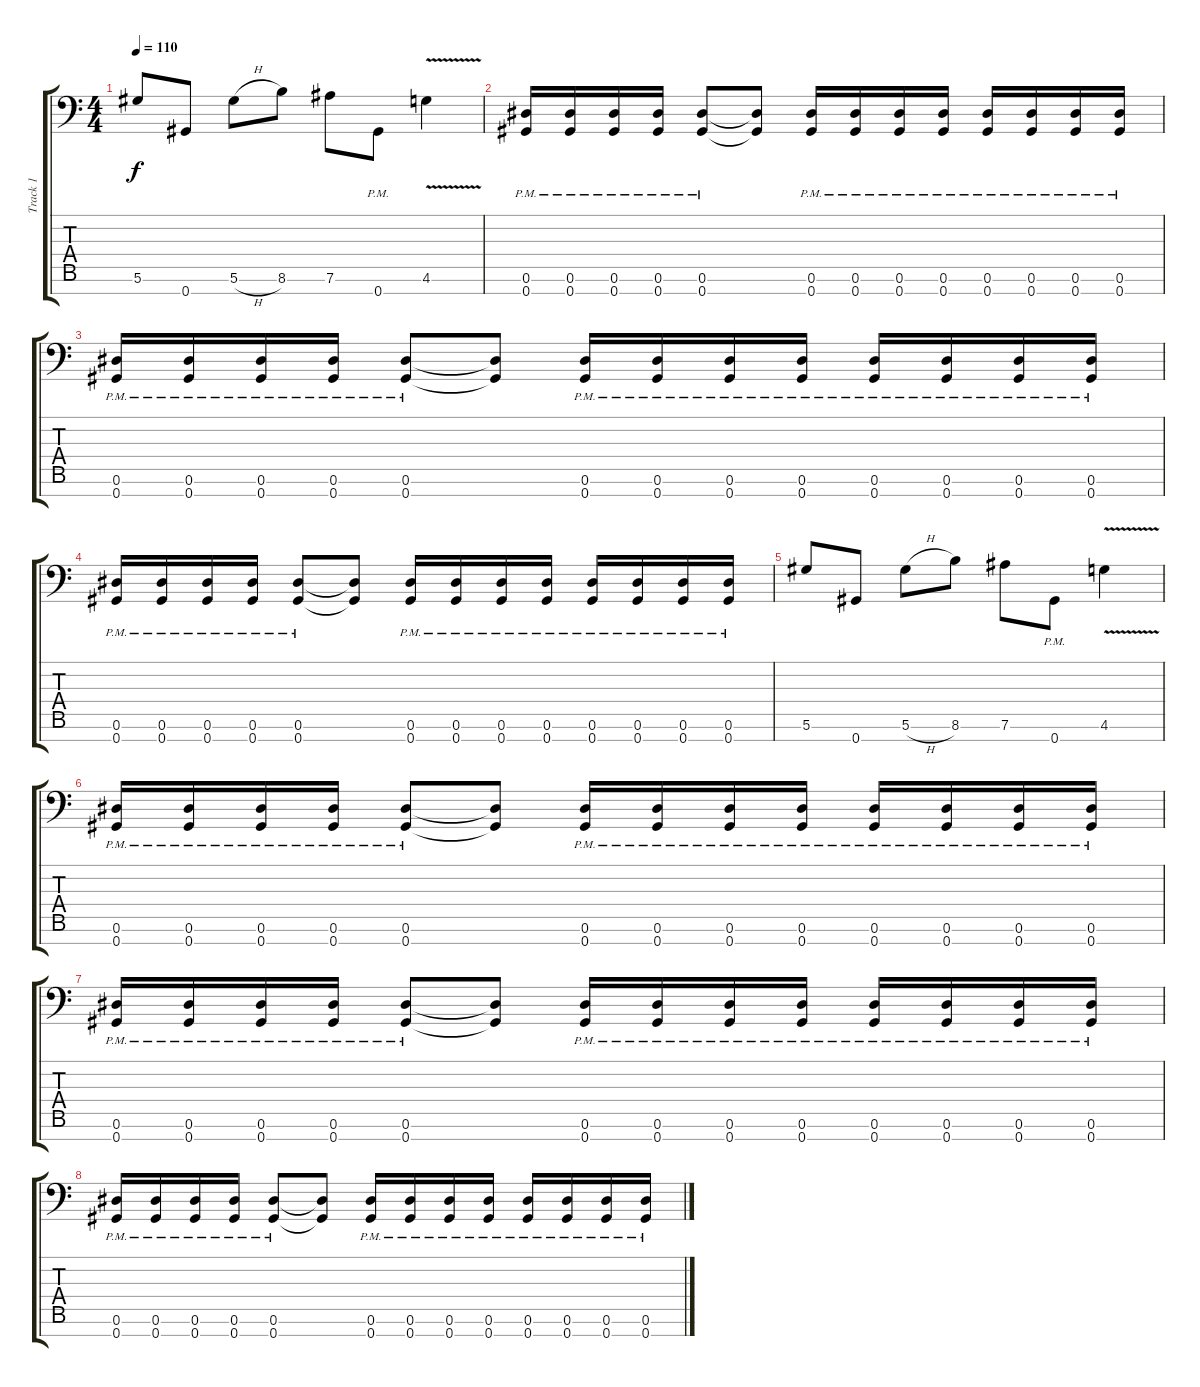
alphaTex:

\track ("Track 1" "Track 1") {instrument distortionguitar}
\staff {score tabs}
\tuning (Eb4 Bb3 Gb3 Db3 Ab2 Eb2 Ab1) {hide}
\ts (4 4)
\tempo 110
\clef f4
\ks c
5.6.8{dy f} 0.7.8 5.6{h}.8 8.6.8 7.6.8 0.7{pm}.8 4.6{v}.4 |
(0.6{pm} 0.7{pm}).16 (0.6{pm} 0.7{pm}).16 (0.6{pm} 0.7{pm}).16 (0.6{pm} 0.7{pm}).16 (0.6{pm} 0.7{pm}).8 (0.6{t} 0.7{t}).8 (0.6{pm} 0.7{pm}).16 (0.6{pm} 0.7{pm}).16 (0.6{pm} 0.7{pm}).16 (0.6{pm} 0.7{pm}).16 (0.6{pm} 0.7{pm}).16 (0.6{pm} 0.7{pm}).16 (0.6{pm} 0.7{pm}).16 (0.6{pm} 0.7{pm}).16 |
(0.6{pm} 0.7{pm}).16 (0.6{pm} 0.7{pm}).16 (0.6{pm} 0.7{pm}).16 (0.6{pm} 0.7{pm}).16 (0.6{pm} 0.7{pm}).8 (0.6{t} 0.7{t}).8 (0.6{pm} 0.7{pm}).16 (0.6{pm} 0.7{pm}).16 (0.6{pm} 0.7{pm}).16 (0.6{pm} 0.7{pm}).16 (0.6{pm} 0.7{pm}).16 (0.6{pm} 0.7{pm}).16 (0.6{pm} 0.7{pm}).16 (0.6{pm} 0.7{pm}).16 |
(0.6{pm} 0.7{pm}).16 (0.6{pm} 0.7{pm}).16 (0.6{pm} 0.7{pm}).16 (0.6{pm} 0.7{pm}).16 (0.6{pm} 0.7{pm}).8 (0.6{t} 0.7{t}).8 (0.6{pm} 0.7{pm}).16 (0.6{pm} 0.7{pm}).16 (0.6{pm} 0.7{pm}).16 (0.6{pm} 0.7{pm}).16 (0.6{pm} 0.7{pm}).16 (0.6{pm} 0.7{pm}).16 (0.6{pm} 0.7{pm}).16 (0.6{pm} 0.7{pm}).16 |
5.6.8 0.7.8 5.6{h}.8 8.6.8 7.6.8 0.7{pm}.8 4.6{v}.4 |
(0.6{pm} 0.7{pm}).16 (0.6{pm} 0.7{pm}).16 (0.6{pm} 0.7{pm}).16 (0.6{pm} 0.7{pm}).16 (0.6{pm} 0.7{pm}).8 (0.6{t} 0.7{t}).8 (0.6{pm} 0.7{pm}).16 (0.6{pm} 0.7{pm}).16 (0.6{pm} 0.7{pm}).16 (0.6{pm} 0.7{pm}).16 (0.6{pm} 0.7{pm}).16 (0.6{pm} 0.7{pm}).16 (0.6{pm} 0.7{pm}).16 (0.6{pm} 0.7{pm}).16 |
(0.6{pm} 0.7{pm}).16 (0.6{pm} 0.7{pm}).16 (0.6{pm} 0.7{pm}).16 (0.6{pm} 0.7{pm}).16 (0.6{pm} 0.7{pm}).8 (0.6{t} 0.7{t}).8 (0.6{pm} 0.7{pm}).16 (0.6{pm} 0.7{pm}).16 (0.6{pm} 0.7{pm}).16 (0.6{pm} 0.7{pm}).16 (0.6{pm} 0.7{pm}).16 (0.6{pm} 0.7{pm}).16 (0.6{pm} 0.7{pm}).16 (0.6{pm} 0.7{pm}).16 |
(0.6{pm} 0.7{pm}).16 (0.6{pm} 0.7{pm}).16 (0.6{pm} 0.7{pm}).16 (0.6{pm} 0.7{pm}).16 (0.6{pm} 0.7{pm}).8 (0.6{t} 0.7{t}).8 (0.6{pm} 0.7{pm}).16 (0.6{pm} 0.7{pm}).16 (0.6{pm} 0.7{pm}).16 (0.6{pm} 0.7{pm}).16 (0.6{pm} 0.7{pm}).16 (0.6{pm} 0.7{pm}).16 (0.6{pm} 0.7{pm}).16 (0.6{pm} 0.7{pm}).16
